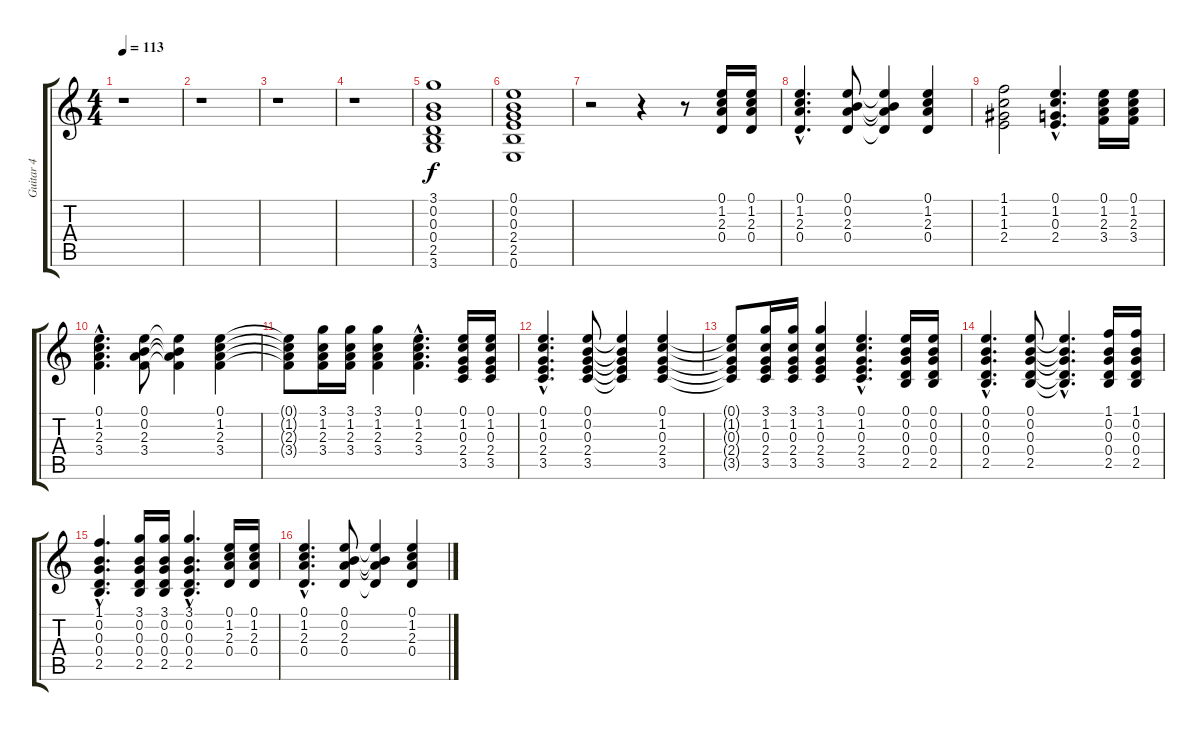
\track ("Guitar 4" "Guitar 4") {instrument acousticguitarsteel}
\staff {score tabs}
\tuning (E4 B3 G3 D3 A2 E2) {hide}
\ts (4 4)
\tempo 113
\clef g2
\ks c
r.1{dy f} |
r.1 |
r.1 |
r.1 |
(3.1 0.2 0.3 0.4 2.5 3.6).1 |
(0.1 0.2 0.3 2.4 2.5 0.6).1 |
r.2 r.4 r.8 (0.1 1.2 2.3 0.4).16 (0.1 1.2 2.3 0.4).16 |
(0.1{hac} 1.2{hac} 2.3{hac} 0.4{hac}).4{d} (0.1 0.2 2.3 0.4).8 (0.1{t} 0.2{t} 2.3{t} 0.4{t}).4 (0.1 1.2 2.3 0.4).4 |
(1.1 1.2 1.3 2.4).2 (0.1{hac} 1.2{hac} 0.3{hac} 2.4{hac}).4{d} (0.1 1.2 2.3 3.4).16 (0.1 1.2 2.3 3.4).16 |
(0.1{hac} 1.2{hac} 2.3{hac} 3.4{hac}).4{d} (0.1 0.2 2.3 3.4).8 (0.1{t} 0.2{t} 2.3{t} 3.4{t}).4 (0.1 1.2 2.3 3.4).4 |
(0.1{t} 1.2{t} 2.3{t} 3.4{t}).8 (3.1 1.2 2.3 3.4).16 (3.1 1.2 2.3 3.4).16 (3.1 1.2 2.3 3.4).4 (0.1{hac} 1.2{hac} 2.3{hac} 3.4{hac}).4{d} (0.1 1.2 0.3 2.4 3.5).16 (0.1 1.2 0.3 2.4 3.5).16 |
(0.1{hac} 1.2{hac} 0.3{hac} 2.4{hac} 3.5{hac}).4{d} (0.1 0.2 0.3 2.4 3.5).8 (0.1{t} 0.2{t} 0.3{t} 2.4{t} 3.5{t}).4 (0.1 1.2 0.3 2.4 3.5).4 |
(0.1{t} 1.2{t} 0.3{t} 2.4{t} 3.5{t}).8 (3.1 1.2 0.3 2.4 3.5).16 (3.1 1.2 0.3 2.4 3.5).16 (3.1 1.2 0.3 2.4 3.5).4 (0.1{hac} 1.2{hac} 0.3{hac} 2.4{hac} 3.5{hac}).4{d} (0.1 0.2 0.3 0.4 2.5).16 (0.1 0.2 0.3 0.4 2.5).16 |
(0.1{hac} 0.2{hac} 0.3{hac} 0.4{hac} 2.5{hac}).4{d} (0.1 0.2 0.3 0.4 2.5).8 (0.1{hac t} 0.2{hac t} 0.3{hac t} 0.4{hac t} 2.5{hac t}).4{d} (1.1 0.2 0.3 0.4 2.5).16 (1.1 0.2 0.3 0.4 2.5).16 |
(1.1{hac} 0.2{hac} 0.3{hac} 0.4{hac} 2.5{hac}).4{d} (3.1 0.2 0.3 0.4 2.5).16 (3.1 0.2 0.3 0.4 2.5).16 (3.1{hac} 0.2{hac} 0.3{hac} 0.4{hac} 2.5{hac}).4{d} (0.1 1.2 2.3 0.4).16 (0.1 1.2 2.3 0.4).16 |
(0.1{hac} 1.2{hac} 2.3{hac} 0.4{hac}).4{d} (0.1 0.2 2.3 0.4).8 (0.1{t} 0.2{t} 2.3{t} 0.4{t}).4 (0.1 1.2 2.3 0.4).4
